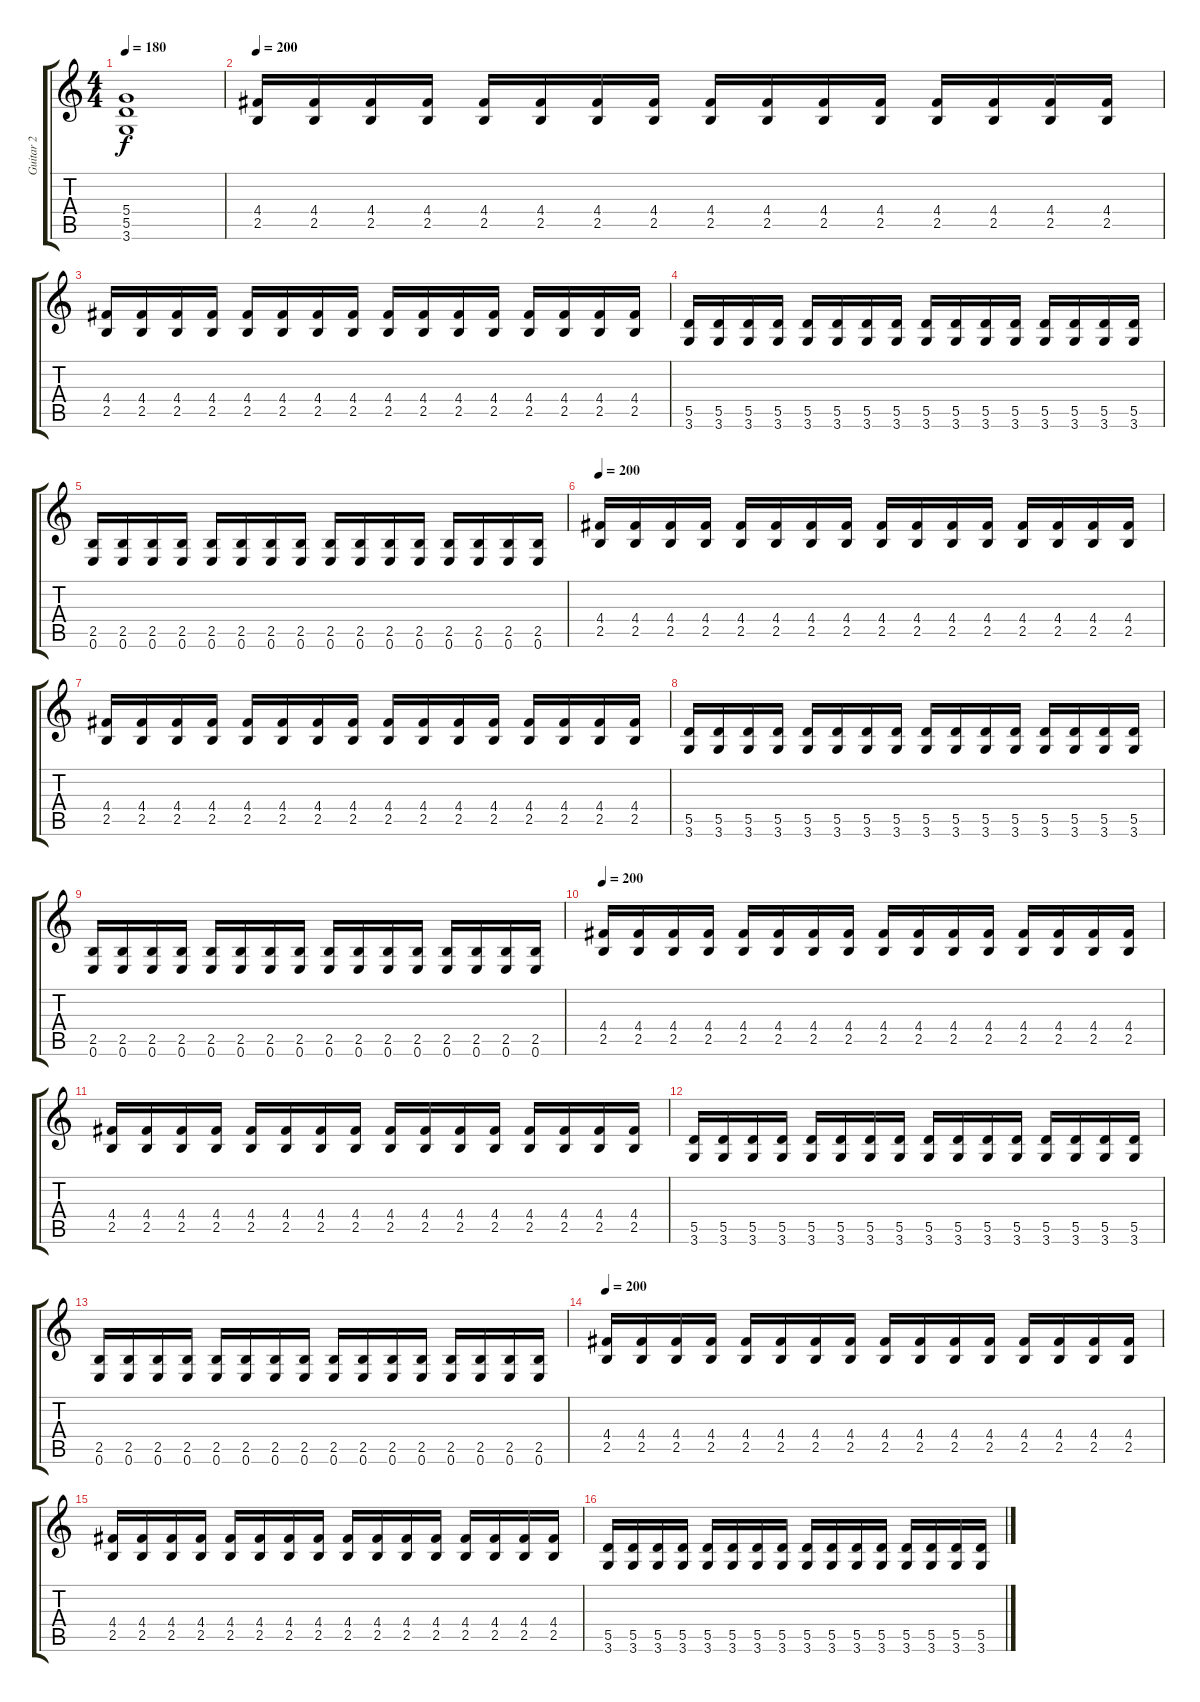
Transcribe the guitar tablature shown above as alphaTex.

\track ("Guitar 2" "Guitar 2") {instrument distortionguitar}
\staff {score tabs}
\tuning (E4 B3 G3 D3 A2 E2) {hide}
\ts (4 4)
\tempo 180
\clef g2
\ks c
(5.4{t} 5.5{t} 3.6{t}).1{dy f} |
\tempo 200
(4.4 2.5).16 (4.4 2.5).16 (4.4 2.5).16 (4.4 2.5).16 (4.4 2.5).16 (4.4 2.5).16 (4.4 2.5).16 (4.4 2.5).16 (4.4 2.5).16 (4.4 2.5).16 (4.4 2.5).16 (4.4 2.5).16 (4.4 2.5).16 (4.4 2.5).16 (4.4 2.5).16 (4.4 2.5).16 |
(4.4 2.5).16 (4.4 2.5).16 (4.4 2.5).16 (4.4 2.5).16 (4.4 2.5).16 (4.4 2.5).16 (4.4 2.5).16 (4.4 2.5).16 (4.4 2.5).16 (4.4 2.5).16 (4.4 2.5).16 (4.4 2.5).16 (4.4 2.5).16 (4.4 2.5).16 (4.4 2.5).16 (4.4 2.5).16 |
(5.5 3.6).16 (5.5 3.6).16 (5.5 3.6).16 (5.5 3.6).16 (5.5 3.6).16 (5.5 3.6).16 (5.5 3.6).16 (5.5 3.6).16 (5.5 3.6).16 (5.5 3.6).16 (5.5 3.6).16 (5.5 3.6).16 (5.5 3.6).16 (5.5 3.6).16 (5.5 3.6).16 (5.5 3.6).16 |
(2.5 0.6).16 (2.5 0.6).16 (2.5 0.6).16 (2.5 0.6).16 (2.5 0.6).16 (2.5 0.6).16 (2.5 0.6).16 (2.5 0.6).16 (2.5 0.6).16 (2.5 0.6).16 (2.5 0.6).16 (2.5 0.6).16 (2.5 0.6).16 (2.5 0.6).16 (2.5 0.6).16 (2.5 0.6).16 |
\tempo 200
(4.4 2.5).16 (4.4 2.5).16 (4.4 2.5).16 (4.4 2.5).16 (4.4 2.5).16 (4.4 2.5).16 (4.4 2.5).16 (4.4 2.5).16 (4.4 2.5).16 (4.4 2.5).16 (4.4 2.5).16 (4.4 2.5).16 (4.4 2.5).16 (4.4 2.5).16 (4.4 2.5).16 (4.4 2.5).16 |
(4.4 2.5).16 (4.4 2.5).16 (4.4 2.5).16 (4.4 2.5).16 (4.4 2.5).16 (4.4 2.5).16 (4.4 2.5).16 (4.4 2.5).16 (4.4 2.5).16 (4.4 2.5).16 (4.4 2.5).16 (4.4 2.5).16 (4.4 2.5).16 (4.4 2.5).16 (4.4 2.5).16 (4.4 2.5).16 |
(5.5 3.6).16 (5.5 3.6).16 (5.5 3.6).16 (5.5 3.6).16 (5.5 3.6).16 (5.5 3.6).16 (5.5 3.6).16 (5.5 3.6).16 (5.5 3.6).16 (5.5 3.6).16 (5.5 3.6).16 (5.5 3.6).16 (5.5 3.6).16 (5.5 3.6).16 (5.5 3.6).16 (5.5 3.6).16 |
(2.5 0.6).16 (2.5 0.6).16 (2.5 0.6).16 (2.5 0.6).16 (2.5 0.6).16 (2.5 0.6).16 (2.5 0.6).16 (2.5 0.6).16 (2.5 0.6).16 (2.5 0.6).16 (2.5 0.6).16 (2.5 0.6).16 (2.5 0.6).16 (2.5 0.6).16 (2.5 0.6).16 (2.5 0.6).16 |
\tempo 200
(4.4 2.5).16 (4.4 2.5).16 (4.4 2.5).16 (4.4 2.5).16 (4.4 2.5).16 (4.4 2.5).16 (4.4 2.5).16 (4.4 2.5).16 (4.4 2.5).16 (4.4 2.5).16 (4.4 2.5).16 (4.4 2.5).16 (4.4 2.5).16 (4.4 2.5).16 (4.4 2.5).16 (4.4 2.5).16 |
(4.4 2.5).16 (4.4 2.5).16 (4.4 2.5).16 (4.4 2.5).16 (4.4 2.5).16 (4.4 2.5).16 (4.4 2.5).16 (4.4 2.5).16 (4.4 2.5).16 (4.4 2.5).16 (4.4 2.5).16 (4.4 2.5).16 (4.4 2.5).16 (4.4 2.5).16 (4.4 2.5).16 (4.4 2.5).16 |
(5.5 3.6).16 (5.5 3.6).16 (5.5 3.6).16 (5.5 3.6).16 (5.5 3.6).16 (5.5 3.6).16 (5.5 3.6).16 (5.5 3.6).16 (5.5 3.6).16 (5.5 3.6).16 (5.5 3.6).16 (5.5 3.6).16 (5.5 3.6).16 (5.5 3.6).16 (5.5 3.6).16 (5.5 3.6).16 |
(2.5 0.6).16 (2.5 0.6).16 (2.5 0.6).16 (2.5 0.6).16 (2.5 0.6).16 (2.5 0.6).16 (2.5 0.6).16 (2.5 0.6).16 (2.5 0.6).16 (2.5 0.6).16 (2.5 0.6).16 (2.5 0.6).16 (2.5 0.6).16 (2.5 0.6).16 (2.5 0.6).16 (2.5 0.6).16 |
\tempo 200
(4.4 2.5).16 (4.4 2.5).16 (4.4 2.5).16 (4.4 2.5).16 (4.4 2.5).16 (4.4 2.5).16 (4.4 2.5).16 (4.4 2.5).16 (4.4 2.5).16 (4.4 2.5).16 (4.4 2.5).16 (4.4 2.5).16 (4.4 2.5).16 (4.4 2.5).16 (4.4 2.5).16 (4.4 2.5).16 |
(4.4 2.5).16 (4.4 2.5).16 (4.4 2.5).16 (4.4 2.5).16 (4.4 2.5).16 (4.4 2.5).16 (4.4 2.5).16 (4.4 2.5).16 (4.4 2.5).16 (4.4 2.5).16 (4.4 2.5).16 (4.4 2.5).16 (4.4 2.5).16 (4.4 2.5).16 (4.4 2.5).16 (4.4 2.5).16 |
(5.5 3.6).16 (5.5 3.6).16 (5.5 3.6).16 (5.5 3.6).16 (5.5 3.6).16 (5.5 3.6).16 (5.5 3.6).16 (5.5 3.6).16 (5.5 3.6).16 (5.5 3.6).16 (5.5 3.6).16 (5.5 3.6).16 (5.5 3.6).16 (5.5 3.6).16 (5.5 3.6).16 (5.5 3.6).16
